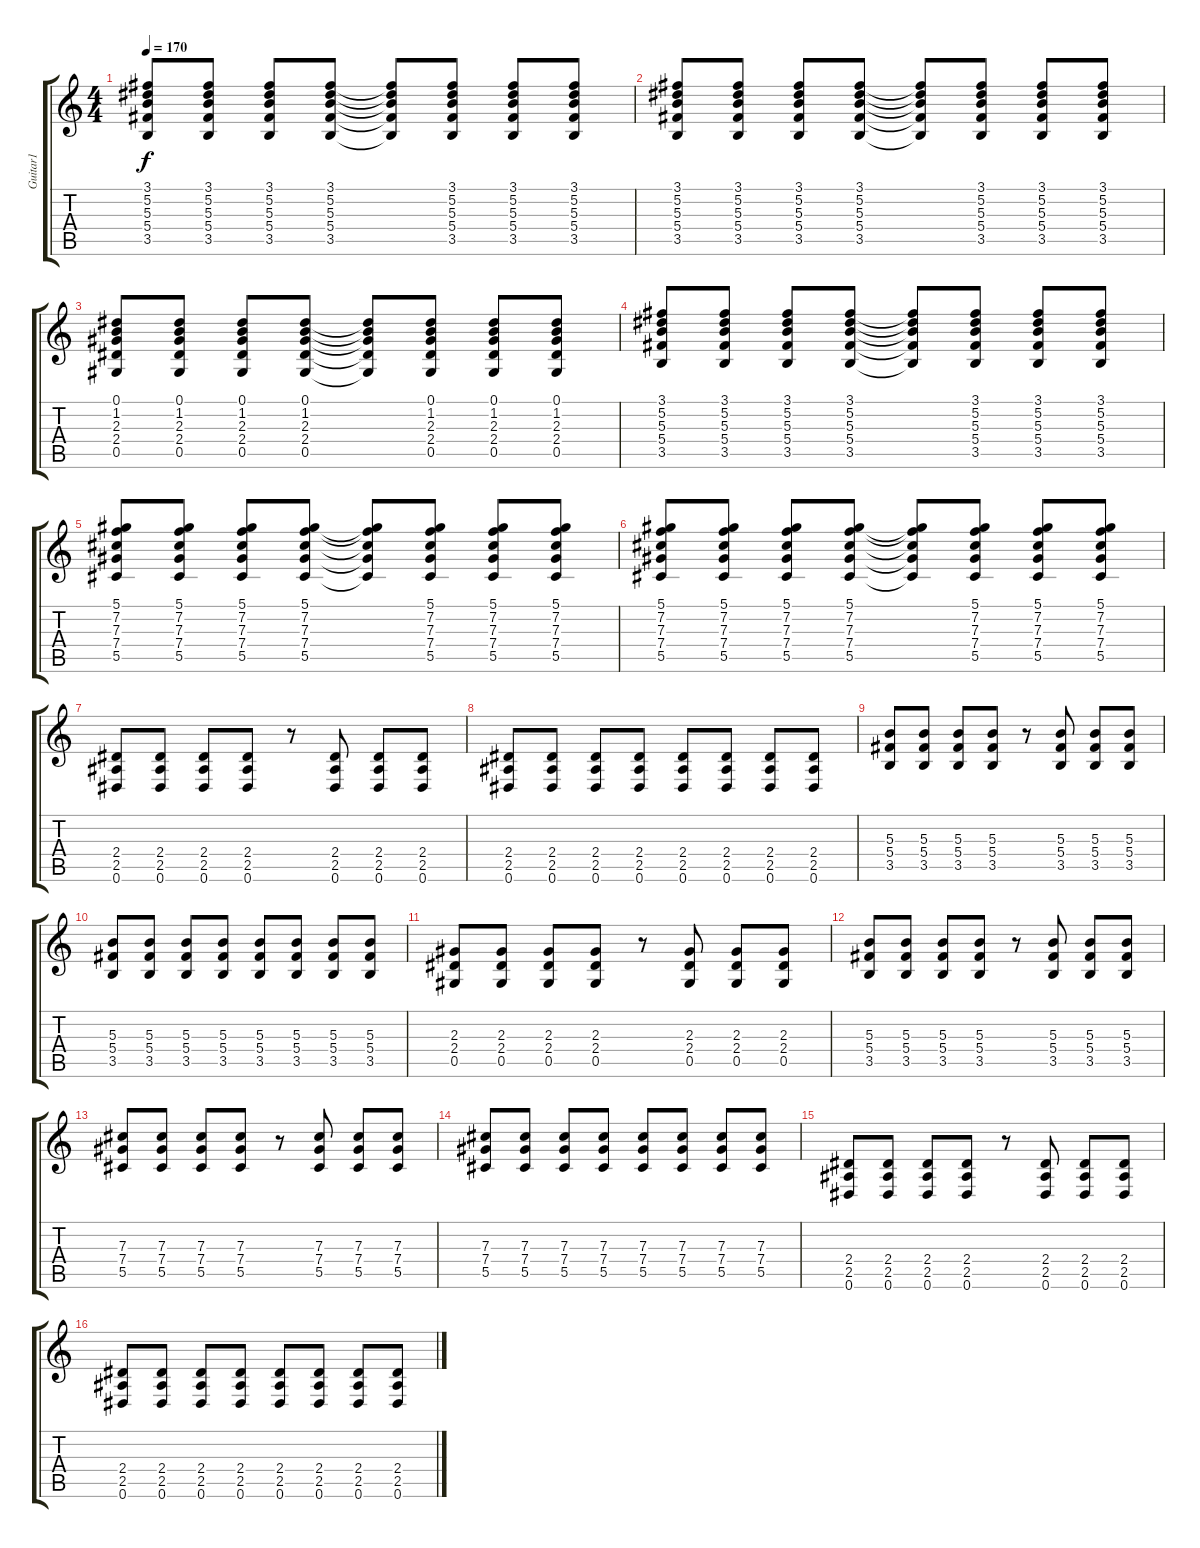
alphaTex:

\track ("Guitar1" "Guitar1") {instrument distortionguitar}
\staff {score tabs}
\tuning (Eb4 Bb3 Gb3 Db3 Ab2 Eb2) {hide}
\ts (4 4)
\tempo 170
\clef g2
\ks c
(3.1 5.2 5.3 5.4 3.5).8{dy f} (3.1 5.2 5.3 5.4 3.5).8 (3.1 5.2 5.3 5.4 3.5).8 (3.1 5.2 5.3 5.4 3.5).8 (3.1{t} 5.2{t} 5.3{t} 5.4{t} 3.5{t}).8 (3.1 5.2 5.3 5.4 3.5).8 (3.1 5.2 5.3 5.4 3.5).8 (3.1 5.2 5.3 5.4 3.5).8 |
(3.1 5.2 5.3 5.4 3.5).8 (3.1 5.2 5.3 5.4 3.5).8 (3.1 5.2 5.3 5.4 3.5).8 (3.1 5.2 5.3 5.4 3.5).8 (3.1{t} 5.2{t} 5.3{t} 5.4{t} 3.5{t}).8 (3.1 5.2 5.3 5.4 3.5).8 (3.1 5.2 5.3 5.4 3.5).8 (3.1 5.2 5.3 5.4 3.5).8 |
(0.1 1.2 2.3 2.4 0.5).8 (0.1 1.2 2.3 2.4 0.5).8 (0.1 1.2 2.3 2.4 0.5).8 (0.1 1.2 2.3 2.4 0.5).8 (0.1{t} 1.2{t} 2.3{t} 2.4{t} 0.5{t}).8 (0.1 1.2 2.3 2.4 0.5).8 (0.1 1.2 2.3 2.4 0.5).8 (0.1 1.2 2.3 2.4 0.5).8 |
(3.1 5.2 5.3 5.4 3.5).8 (3.1 5.2 5.3 5.4 3.5).8 (3.1 5.2 5.3 5.4 3.5).8 (3.1 5.2 5.3 5.4 3.5).8 (3.1{t} 5.2{t} 5.3{t} 5.4{t} 3.5{t}).8 (3.1 5.2 5.3 5.4 3.5).8 (3.1 5.2 5.3 5.4 3.5).8 (3.1 5.2 5.3 5.4 3.5).8 |
(5.1 7.2 7.3 7.4 5.5).8 (5.1 7.2 7.3 7.4 5.5).8 (5.1 7.2 7.3 7.4 5.5).8 (5.1 7.2 7.3 7.4 5.5).8 (5.1{t} 7.2{t} 7.3{t} 7.4{t} 5.5{t}).8 (5.1 7.2 7.3 7.4 5.5).8 (5.1 7.2 7.3 7.4 5.5).8 (5.1 7.2 7.3 7.4 5.5).8 |
(5.1 7.2 7.3 7.4 5.5).8 (5.1 7.2 7.3 7.4 5.5).8 (5.1 7.2 7.3 7.4 5.5).8 (5.1 7.2 7.3 7.4 5.5).8 (5.1{t} 7.2{t} 7.3{t} 7.4{t} 5.5{t}).8 (5.1 7.2 7.3 7.4 5.5).8 (5.1 7.2 7.3 7.4 5.5).8 (5.1 7.2 7.3 7.4 5.5).8 |
(2.4 2.5 0.6).8 (2.4 2.5 0.6).8 (2.4 2.5 0.6).8 (2.4 2.5 0.6).8 r.8 (2.4 2.5 0.6).8 (2.4 2.5 0.6).8 (2.4 2.5 0.6).8 |
(2.4 2.5 0.6).8 (2.4 2.5 0.6).8 (2.4 2.5 0.6).8 (2.4 2.5 0.6).8 (2.4 2.5 0.6).8 (2.4 2.5 0.6).8 (2.4 2.5 0.6).8 (2.4 2.5 0.6).8 |
(5.3 5.4 3.5).8 (5.3 5.4 3.5).8 (5.3 5.4 3.5).8 (5.3 5.4 3.5).8 r.8 (5.3 5.4 3.5).8 (5.3 5.4 3.5).8 (5.3 5.4 3.5).8 |
(5.3 5.4 3.5).8 (5.3 5.4 3.5).8 (5.3 5.4 3.5).8 (5.3 5.4 3.5).8 (5.3 5.4 3.5).8 (5.3 5.4 3.5).8 (5.3 5.4 3.5).8 (5.3 5.4 3.5).8 |
(2.3 2.4 0.5).8 (2.3 2.4 0.5).8 (2.3 2.4 0.5).8 (2.3 2.4 0.5).8 r.8 (2.3 2.4 0.5).8 (2.3 2.4 0.5).8 (2.3 2.4 0.5).8 |
(5.3 5.4 3.5).8 (5.3 5.4 3.5).8 (5.3 5.4 3.5).8 (5.3 5.4 3.5).8 r.8 (5.3 5.4 3.5).8 (5.3 5.4 3.5).8 (5.3 5.4 3.5).8 |
(7.3 7.4 5.5).8 (7.3 7.4 5.5).8 (7.3 7.4 5.5).8 (7.3 7.4 5.5).8 r.8 (7.3 7.4 5.5).8 (7.3 7.4 5.5).8 (7.3 7.4 5.5).8 |
(7.3 7.4 5.5).8 (7.3 7.4 5.5).8 (7.3 7.4 5.5).8 (7.3 7.4 5.5).8 (7.3 7.4 5.5).8 (7.3 7.4 5.5).8 (7.3 7.4 5.5).8 (7.3 7.4 5.5).8 |
(2.4 2.5 0.6).8 (2.4 2.5 0.6).8 (2.4 2.5 0.6).8 (2.4 2.5 0.6).8 r.8 (2.4 2.5 0.6).8 (2.4 2.5 0.6).8 (2.4 2.5 0.6).8 |
(2.4 2.5 0.6).8 (2.4 2.5 0.6).8 (2.4 2.5 0.6).8 (2.4 2.5 0.6).8 (2.4 2.5 0.6).8 (2.4 2.5 0.6).8 (2.4 2.5 0.6).8 (2.4 2.5 0.6).8
